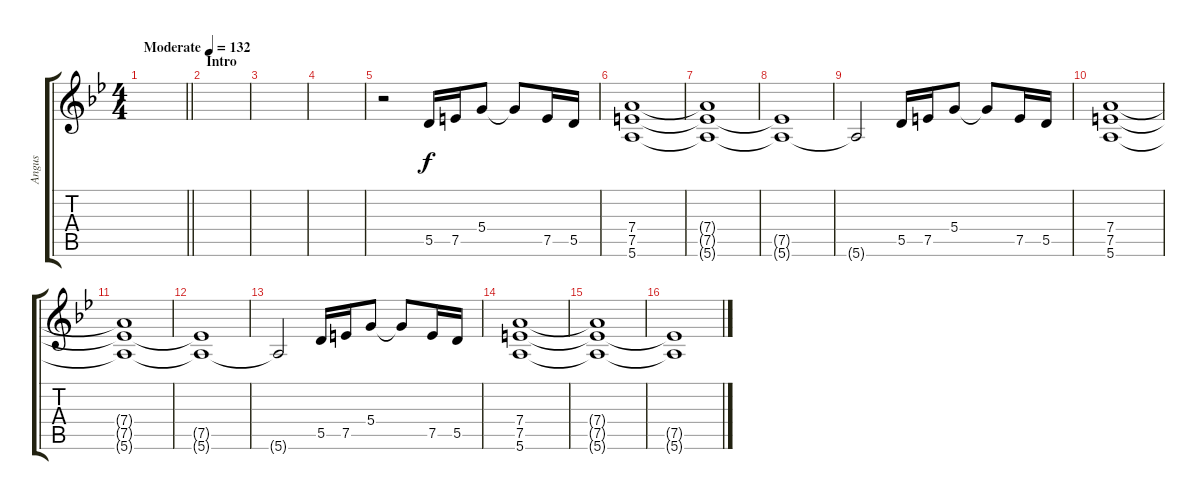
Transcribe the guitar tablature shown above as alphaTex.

\track ("Angus" "Angus") {instrument overdrivenguitar}
\staff {score tabs}
\tuning (E4 B3 G3 D3 A2 E2) {hide}
\ts (4 4)
\tempo (132 "Moderate")
\clef g2
\barLineRight lightlight
\ks bb
|
\section ("" "Intro")
|
|
|
r.2 5.5.16 7.5.16 5.4.8 5.4{t}.8 7.5.16 5.5.16 |
(7.4 7.5 5.6).1 |
(7.4{t} 7.5{t} 5.6{t}).1 |
(7.5{t} 5.6{t}).1 |
5.6{t}.2 5.5.16 7.5.16 5.4.8 5.4{t}.8 7.5.16 5.5.16 |
(7.4 7.5 5.6).1 |
(7.4{t} 7.5{t} 5.6{t}).1 |
(7.5{t} 5.6{t}).1 |
5.6{t}.2 5.5.16 7.5.16 5.4.8 5.4{t}.8 7.5.16 5.5.16 |
(7.4 7.5 5.6).1 |
(7.4{t} 7.5{t} 5.6{t}).1 |
(7.5{t} 5.6{t}).1
